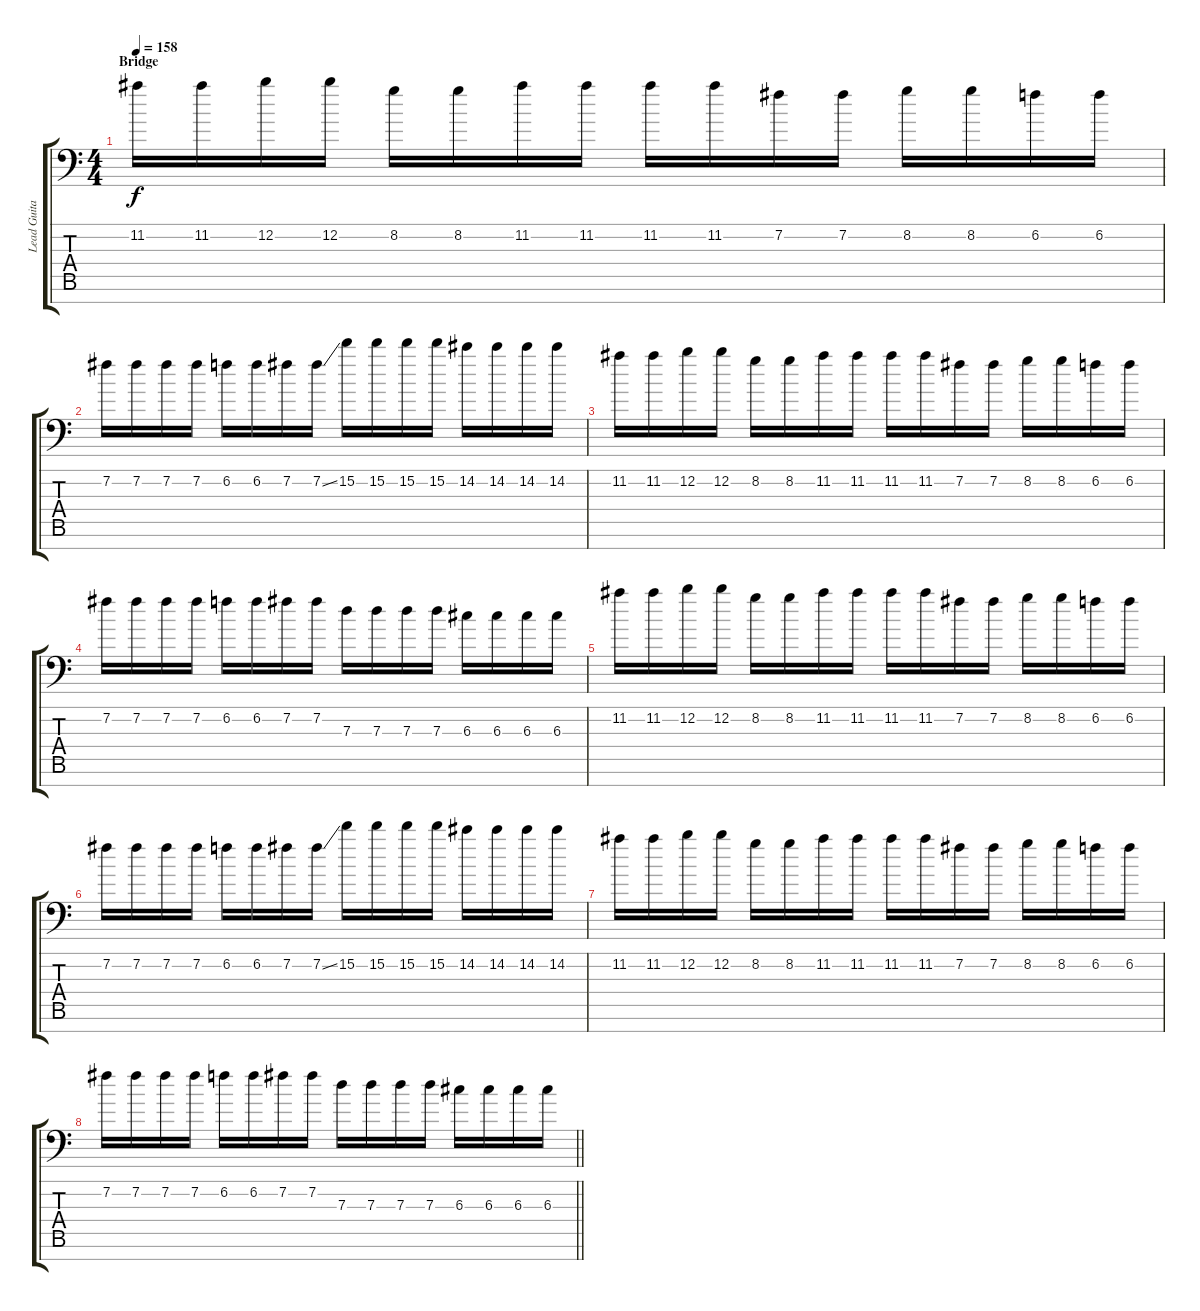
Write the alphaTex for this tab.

\track ("Lead Guitar" "Lead Guita") {instrument distortionguitar}
\staff {score tabs}
\tuning (E4 B3 G3 D3 A2 D2 A1) {hide}
\ts (4 4)
\section ("" "Bridge")
\tempo 158
\clef f4
\ks c
11.2.16{dy f volume 14} 11.2.16 12.2.16 12.2.16 8.2.16 8.2.16 11.2.16 11.2.16 11.2.16 11.2.16 7.2.16 7.2.16 8.2.16 8.2.16 6.2.16 6.2.16 |
7.2.16 7.2.16 7.2.16 7.2.16 6.2.16 6.2.16 7.2.16 7.2{ss}.16 15.2.16 15.2.16 15.2.16 15.2.16 14.2.16 14.2.16 14.2.16 14.2.16 |
11.2.16 11.2.16 12.2.16 12.2.16 8.2.16 8.2.16 11.2.16 11.2.16 11.2.16 11.2.16 7.2.16 7.2.16 8.2.16 8.2.16 6.2.16 6.2.16 |
7.2.16 7.2.16 7.2.16 7.2.16 6.2.16 6.2.16 7.2.16 7.2.16 7.3.16 7.3.16 7.3.16 7.3.16 6.3.16 6.3.16 6.3.16 6.3.16 |
11.2.16 11.2.16 12.2.16 12.2.16 8.2.16 8.2.16 11.2.16 11.2.16 11.2.16 11.2.16 7.2.16 7.2.16 8.2.16 8.2.16 6.2.16 6.2.16 |
7.2.16 7.2.16 7.2.16 7.2.16 6.2.16 6.2.16 7.2.16 7.2{ss}.16 15.2.16 15.2.16 15.2.16 15.2.16 14.2.16 14.2.16 14.2.16 14.2.16 |
11.2.16 11.2.16 12.2.16 12.2.16 8.2.16 8.2.16 11.2.16 11.2.16 11.2.16 11.2.16 7.2.16 7.2.16 8.2.16 8.2.16 6.2.16 6.2.16 |
\barLineRight lightlight
7.2.16 7.2.16 7.2.16 7.2.16 6.2.16 6.2.16 7.2.16 7.2.16 7.3.16 7.3.16 7.3.16 7.3.16 6.3.16 6.3.16 6.3.16 6.3.16
